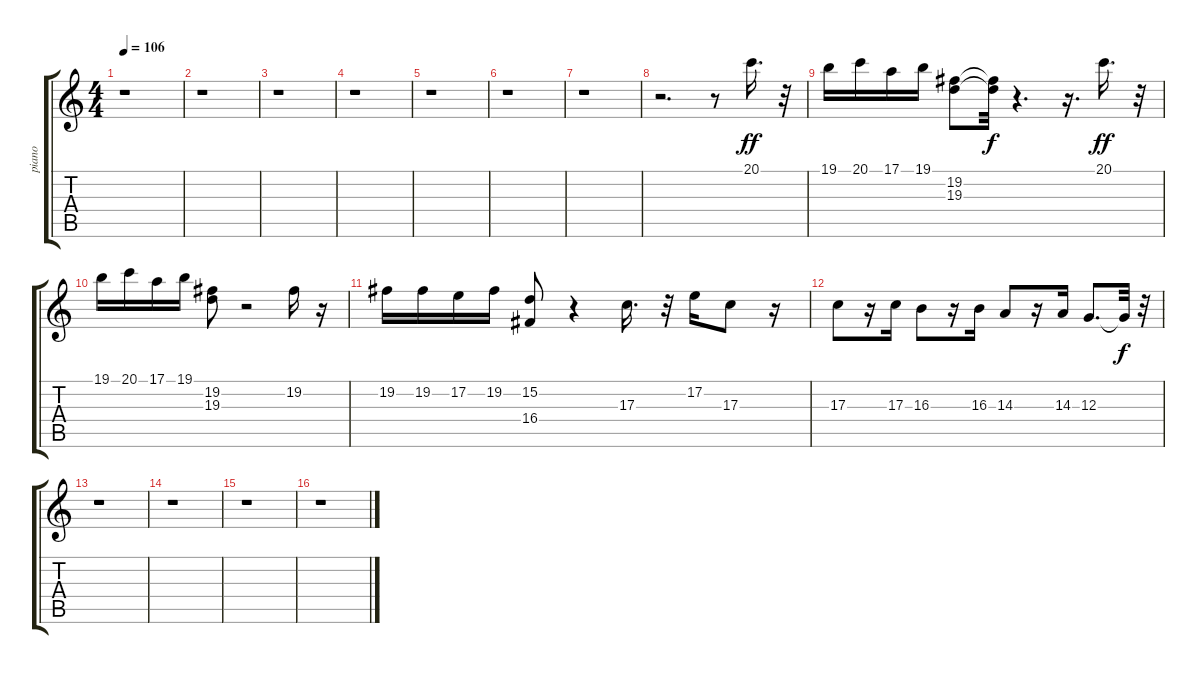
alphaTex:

\track ("piano" "piano") {instrument brightacousticpiano}
\staff {score tabs}
\tuning (E4 B3 G3 D3 A2 E2) {hide}
\ts (4 4)
\tempo 106
\clef g2
\ks c
r.1{dy ff} |
r.1 |
r.1 |
r.1 |
r.1 |
r.1 |
r.1 |
r.2{d} r.8 20.1.16{d volume 14} r.32 |
19.1.16 20.1.16 17.1.16 19.1.16 (19.2 19.3).8 (19.2{t} 19.3{t}).32{dy f} r.4{d} r.16{d} 20.1.16{d dy ff} r.32 |
19.1.16 20.1.16 17.1.16 19.1.16 (19.2 19.3).8 r.2 19.2.16 r.16 |
19.2.16 19.2.16 17.2.16 19.2.16 (15.2 16.4).8 r.4 17.3.16{d} r.32 17.2.16 17.3.8 r.16 |
17.3.8 r.16 17.3.16{volume 14} 16.3.8 r.16 16.3.16 14.3.8 r.16 14.3.16 12.3.8{d} 12.3{t}.32{dy f} r.32 |
r.1 |
r.1 |
r.1 |
r.1
